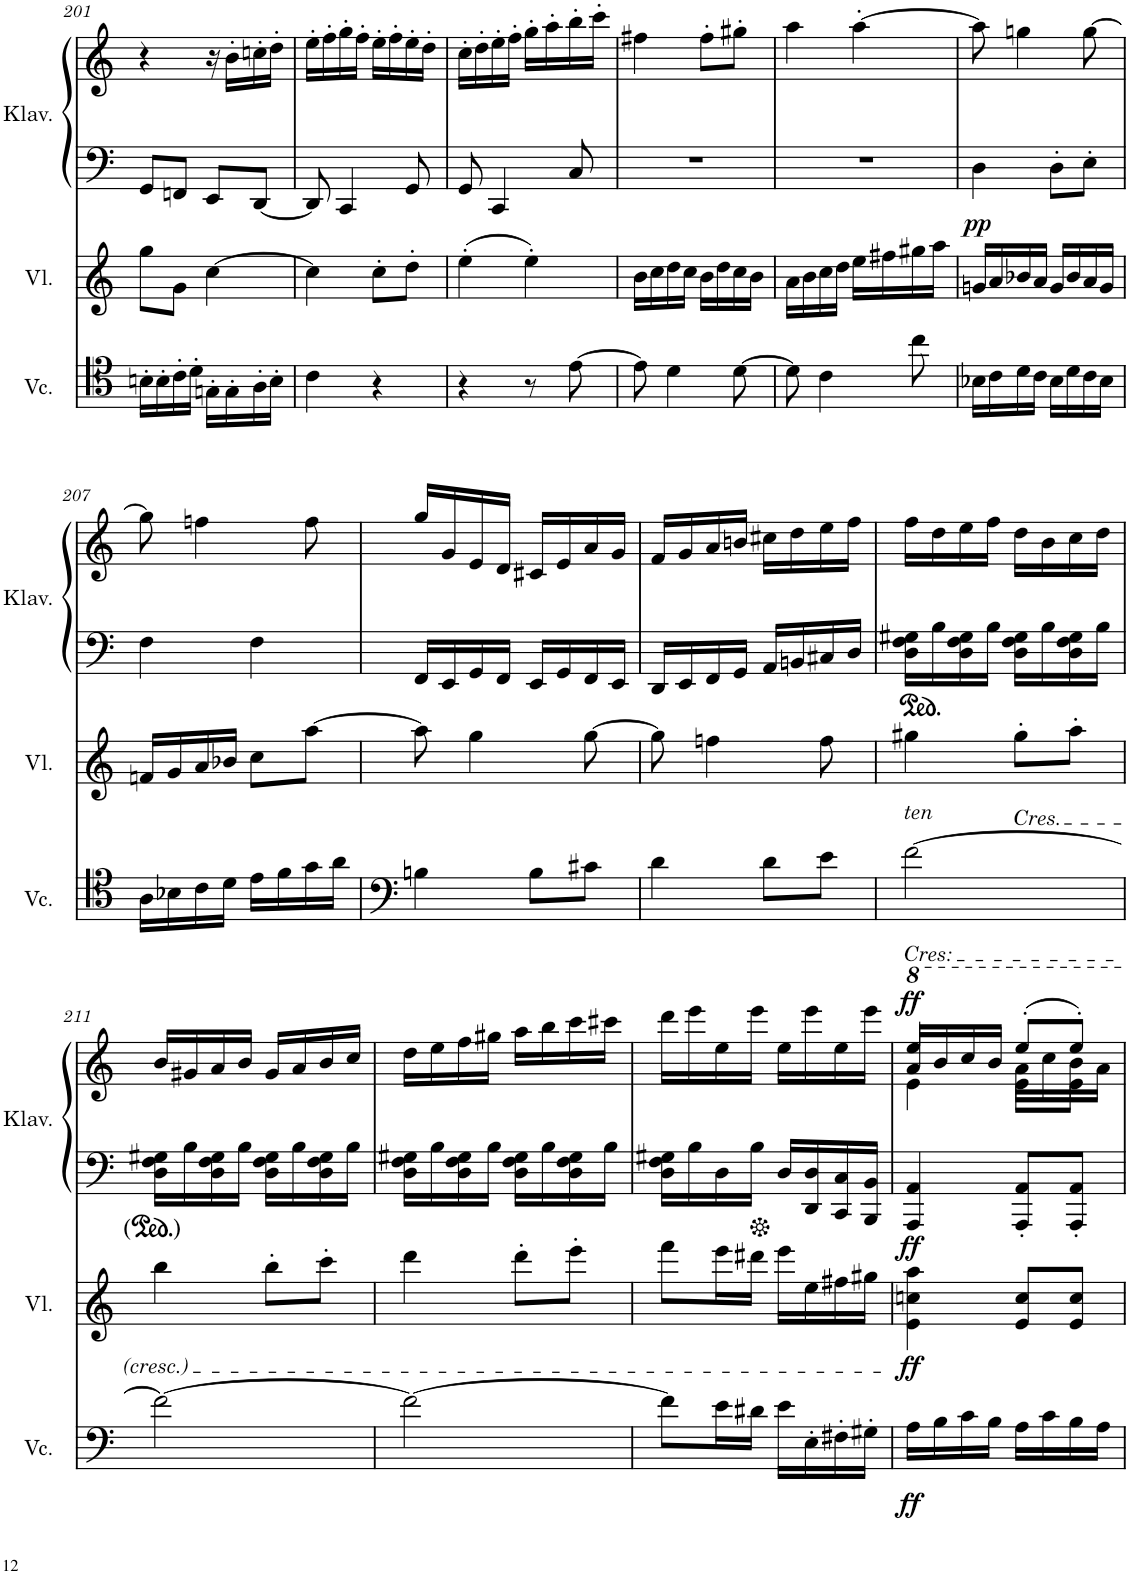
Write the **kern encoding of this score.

**kern	**dynam	**kern	**dynam	**kern	**kern	**dynam
*part3	*part3	*part2	*part2	*part1	*part1	*part1
*staff4	*staff4	*staff3	*staff3	*staff2	*staff1	*staff1/2
*I"Violoncello	*	*I"Violine	*	*I"Klavier	*	*
*I'Vc.	*	*I'Vl.	*	*I'Klav.	*	*
!!LO:PB:g=z
*clefC4	*	*clefG2	*	*clefF4	*clefG2	*
*k[]	*	*k[]	*	*k[]	*k[]	*
*M2/4	*	*M2/4	*	*M2/4	*M2/4	*
=201	=201	=201	=201	=201	=201	=201
16Bn'\LL	.	8gg\L	.	8GG/L	4r	.
16B'\	.	.	.	.	.	.
16c'\	.	8g\J	.	8FFn/J	.	.
16d'\JJ	.	.	.	.	.	.
16Gn'\LL	.	[4cc\	.	8EE/L	16r	.
16G'\	.	.	.	.	16b'\LL	.
16A'\	.	.	.	[8DD/J	16ccn'\	.
16B'\JJ	.	.	.	.	16dd'\JJ	.
=202	=202	=202	=202	=202	=202	=202
4c\	.	4cc\]	.	8DD/]	16ee'\LL	.
.	.	.	.	.	16ff'\	.
.	.	.	.	4CC/	16gg'\	.
.	.	.	.	.	16ff'\JJ	.
4r	.	8cc'\L	.	.	16ee'\LL	.
.	.	.	.	.	16ff'\	.
.	.	8dd'\J	.	8GG/	16ee'\	.
.	.	.	.	.	16dd'\JJ	.
=203	=203	=203	=203	=203	=203	=203
4r	.	(4ee'\	.	8GG/	16cc'\LL	.
.	.	.	.	.	16dd'\	.
.	.	.	.	4CC/	16ee'\	.
.	.	.	.	.	16ff'\JJ	.
8r	.	4ee'\)	.	.	16gg'\LL	.
.	.	.	.	.	16aa'\	.
[8e\	.	.	.	8C/	16bb'\	.
.	.	.	.	.	16ccc'\JJ	.
=204	=204	=204	=204	=204	=204	=204
8e\]	.	16b\LL	.	2r	4ff#X\	.
.	.	16cc\	.	.	.	.
4d\	.	16dd\	.	.	.	.
.	.	16cc\JJ	.	.	.	.
.	.	16b\LL	.	.	8ff#'\L	.
.	.	16dd\	.	.	.	.
[8d\	.	16cc\	.	.	8gg#X'\J	.
.	.	16b\JJ	.	.	.	.
=205	=205	=205	=205	=205	=205	=205
8d\]	.	16a\LL	.	2r	4aa\	.
.	.	16b\	.	.	.	.
4c\	.	16cc\	.	.	.	.
.	.	16dd\JJ	.	.	.	.
.	.	16ee\LL	.	.	[4aa'\	.
.	.	16ff#X\	.	.	.	.
8cc\	.	16gg#X\	.	.	.	.
.	.	16aa\JJ	.	.	.	.
=206	=206	=206	=206	=206	=206	=206
!	!	!	!	!	!	!LO:DY:b=2
16B-X\LL	.	16gn/LL	.	4D\	8aa\]	pp
16c\	.	16a/	.	.	.	.
16d\	.	16b-X/	.	.	4ggn\	.
16c\JJ	.	16a/JJ	.	.	.	.
16B-\LL	.	16g/LL	.	8D'\L	.	.
16d\	.	16b-/	.	.	.	.
16c\	.	16a/	.	8E'\J	[8gg\	.
16B-\JJ	.	16g/JJ	.	.	.	.
!!LO:LB:g=z
=207	=207	=207	=207	=207	=207	=207
16A\LL	.	16fn/LL	.	4F\	8gg\]	.
16B-X\	.	16g/	.	.	.	.
16c\	.	16a/	.	.	4ffn\	.
16d\JJ	.	16b-X/JJ	.	.	.	.
16e\LL	.	8cc\L	.	4F\	.	.
16f\	.	.	.	.	.	.
16g\	.	[8aa\J	.	.	8ff\	.
16a\JJ	.	.	.	.	.	.
=208	=208	=208	=208	=208	=208	=208
4Bn\	.	8aa\]	.	16FF/LL	16gg/LL	.
.	.	.	.	16EE/	16g/	.
.	.	4gg\	.	16GG/	16e/	.
.	.	.	.	16FF/JJ	16d/JJ	.
8B\L	.	.	.	16EE/LL	16c#X/LL	.
.	.	.	.	16GG/	16e/	.
8c#X\J	.	[8gg\	.	16FF/	16a/	.
.	.	.	.	16EE/JJ	16g/JJ	.
=209	=209	=209	=209	=209	=209	=209
4d\	.	8gg\]	.	16DD/LL	16f/LL	.
.	.	.	.	16EE/	16g/	.
.	.	4ffn\	.	16FF/	16a/	.
.	.	.	.	16GG/JJ	16bn/JJ	.
8d\L	.	.	.	16AA/LL	16cc#X\LL	.
.	.	.	.	16BBn/	16dd\	.
8e\J	.	8ff\	.	16C#X/	16ee\	.
.	.	.	.	16D/JJ	16ff\JJ	.
=210	=210	=210	=210	=210	=210	=210
!	!	!LO:TX:b:i:t=ten	!	!	!	!
!LO:TX:b:i:t=Cres&colon;	!	!	!	!	!	!
[2f\	.	4gg#X\	.	16D\ 16F\ 16G#X\LL	16ff\LL	.
.	.	.	.	16B\	16dd\	.
.	.	.	.	16D\ 16F\ 16G#\	16ee\	.
.	.	.	.	16B\JJ	16ff\JJ	.
!	!	!LO:TX:b:i:t=Cres.	!	!	!	!
.	.	8gg#'\L	.	16D\ 16F\ 16G#\LL	16dd\LL	.
.	.	.	.	16B\	16b\	.
.	.	8aa'\J	.	16D\ 16F\ 16G#\	16cc\	.
.	.	.	.	16B\JJ	16dd\JJ	.
!!LO:LB:g=z
=211	=211	=211	=211	=211	=211	=211
2f\_	.	4bb\	.	16D\ 16F\ 16G#X\LL	16b/LL	.
.	.	.	.	16B\	16g#X/	.
.	.	.	.	16D\ 16F\ 16G#\	16a/	.
.	.	.	.	16B\JJ	16b/JJ	.
.	.	8bb'\L	.	16D\ 16F\ 16G#\LL	16g#/LL	.
.	.	.	.	16B\	16a/	.
.	.	8ccc'\J	.	16D\ 16F\ 16G#\	16b/	.
.	.	.	.	16B\JJ	16cc/JJ	.
=212	=212	=212	=212	=212	=212	=212
2f\_	.	4ddd\	.	16D\ 16F\ 16G#X\LL	16dd\LL	.
.	.	.	.	16B\	16ee\	.
.	.	.	.	16D\ 16F\ 16G#\	16ff\	.
.	.	.	.	16B\JJ	16gg#X\JJ	.
.	.	8ddd'\L	.	16D\ 16F\ 16G#\LL	16aa\LL	.
.	.	.	.	16B\	16bb\	.
.	.	8eee'\J	.	16D\ 16F\ 16G#\	16ccc\	.
.	.	.	.	16B\JJ	16ccc#X\JJ	.
=213	=213	=213	=213	=213	=213	=213
8f\L]	.	8fff\L	.	16D\ 16F\ 16G#X\LL	16ddd\LL	.
.	.	.	.	16B\	16eee\	.
16e\L	.	16eee\L	.	16D\	16ee\	.
16d#X\JJ	.	16ddd#X\JJ	.	16B\JJ	16eee\JJ	.
16e\LL	.	16eee\LL	.	16D/LL	16ee\LL	.
16E'\	.	16ee\	.	16DD/ 16D/	16eee\	.
16F#X'\	.	16ff#X\	.	16CC/ 16C/	16ee\	.
16G#X'\JJ	.	16gg#X\JJ	.	16BBB/ 16BB/JJ	16eee\JJ	.
=214	=214	=214	=214	=214	=214	=214
*	*	*	*	*	*^	*
*	*	*	*	*	*	*^	*
!	!LO:DY:b	!	!LO:DY:b	!	!	!	!	!LO:DY:b=2
!	!	!	!	!	!	!	!	!LO:DY:n=1:a
16A\LL	ff	4e\ 4ccn\ 4aa\	ff	4AAA/ 4AA/	4eee/	16aa/LL	4ee\	ff ff
16B\	.	.	.	.	.	16bb/	.	.
16c\	.	.	.	.	.	16ccc/	.	.
16B\JJ	.	.	.	.	.	16bb/JJ	.	.
16A\LL	.	8e/ 8cc/L	.	8AAA/' 8AA/'L	(8eee'/L	16aa\LL	8ee\L	.
16c\	.	.	.	.	.	16ccc\	.	.
16B\	.	8e/ 8cc/J	.	8AAA/' 8AA/'J	8eee'/J)	16bb\	8ee\J	.
16A\JJ	.	.	.	.	.	16aa\JJ	.	.
*	*	*	*	*	*v	*v	*v	*
=	=	=	=	=	=	=
*-	*-	*-	*-	*-	*-	*-
